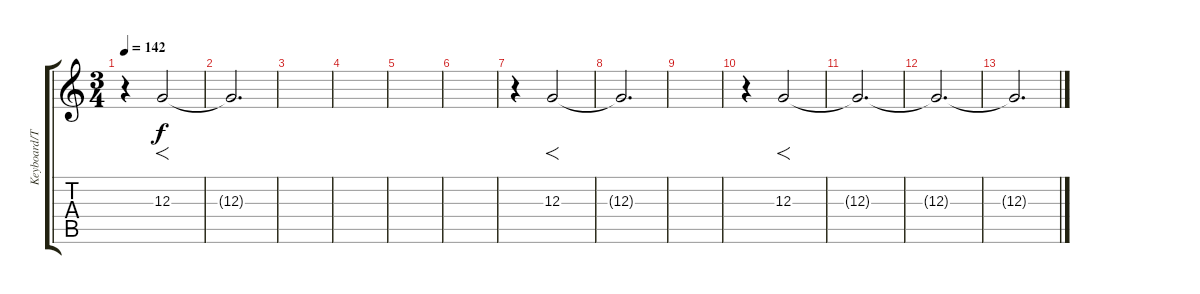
\track ("Keyboard/Trumpet" "Keyboard/T") {instrument musicbox}
\staff {score tabs}
\tuning (E4 B3 G3 D3 A2 E2) {hide}
\ts (3 4)
\tempo 142
\clef g2
\ks c
r.4{dy f} 12.3.2{f} |
12.3{t}.2{d} |
|
|
|
|
r.4 12.3.2{f} |
12.3{t}.2{d} |
|
r.4 12.3.2{f} |
12.3{t}.2{d} |
12.3{t}.2{d} |
12.3{t}.2{d}
